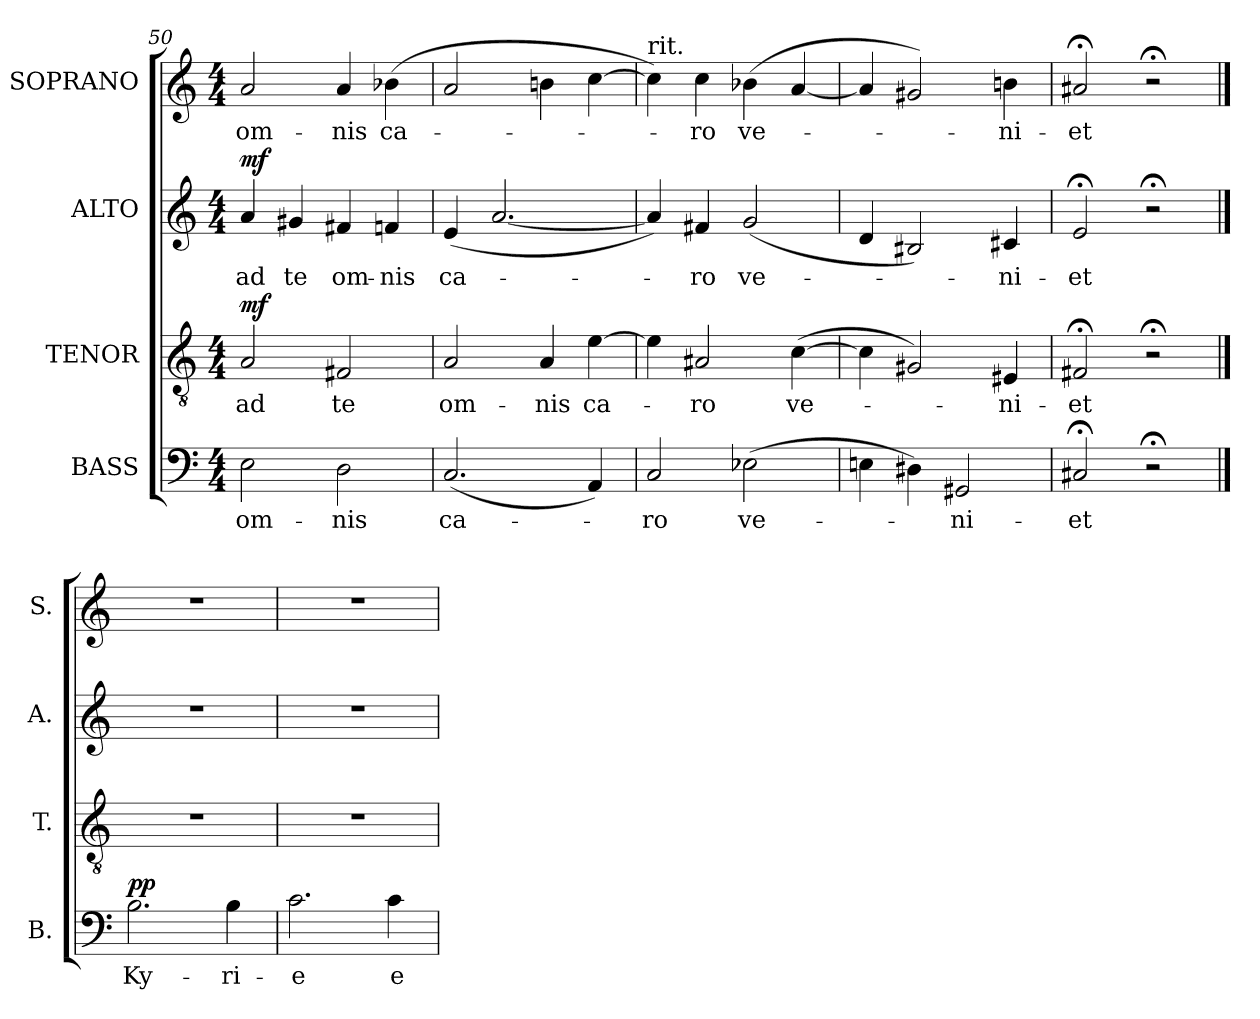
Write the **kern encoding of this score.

**kern	**text	**dynam	**kern	**text	**dynam	**kern	**text	**dynam	**kern	**text
*part4	*part4	*part4	*part3	*part3	*part3	*part2	*part2	*part2	*part1	*part1
*staff4	*staff4	*staff4	*staff3	*staff3	*staff3	*staff2	*staff2	*staff2	*staff1	*staff1
*I"BASS	*	*	*I"TENOR	*	*	*I"ALTO	*	*	*I"SOPRANO	*
*I'B.	*	*	*I'T.	*	*	*I'A.	*	*	*I'S.	*
*clefF4	*	*	*clefGv2	*	*	*clefG2	*	*	*clefG2	*
*	*	*	*ITrd7c12	*	*	*	*	*	*	*
*k[]	*	*	*k[]	*	*	*k[]	*	*	*k[]	*
*C:	*	*	*C:	*	*	*C:	*	*	*C:	*
*M4/4	*	*	*M4/4	*	*	*M4/4	*	*	*M4/4	*
=50	=50	=50	=50	=50	=50	=50	=50	=50	=50	=50
!	!LO:LY:b:color=#000000	!	!	!	!	!	!	!	!	!
!	!	!	!	!LO:LY:b:color=#000000	!	!	!	!	!	!
!	!	!	!	!	!	!	!LO:LY:b:color=#000000	!	!	!
!	!	!	!	!	!	!	!	!	!	!LO:LY:b:color=#000000
2Ei\	om-	.	2AAi/	ad	mf	4ai/	ad	mf	2ai/	om-
!	!	!	!	!	!	!	!LO:LY:b:color=#000000	!	!	!
.	.	.	.	.	.	4g#Xi/	te	.	.	.
!	!LO:LY:b:color=#000000	!	!	!	!	!	!	!	!	!
!	!	!	!	!LO:LY:b:color=#000000	!	!	!	!	!	!
!	!	!	!	!	!	!	!LO:LY:b:color=#000000	!	!	!
!	!	!	!	!	!	!	!	!	!	!LO:LY:b:color=#000000
2Di\	-nis	.	2FF#Xi/	te	.	4f#Xi/	om-	.	4ai/	-nis
!	!	!	!	!	!	!	!LO:LY:b:color=#000000	!	!	!
!	!	!	!	!	!	!	!	!	!	!LO:LY:b:color=#000000
.	.	.	.	.	.	4fni/	-nis	.	(4b-Xi\	ca-
!!LO:PB:g=z
=51	=51	=51	=51	=51	=51	=51	=51	=51	=51	=51
!	!LO:LY:b:color=#000000	!	!	!	!	!	!	!	!	!
!	!	!	!	!LO:LY:b:color=#000000	!	!	!	!	!	!
!	!	!	!	!	!	!	!LO:LY:b:color=#000000	!	!	!
(2.Ci/	ca-	.	2AAi/	om-	.	(4ei/	ca-	.	2ai/	.
.	.	.	.	.	.	[<2.ai/	.	.	.	.
!	!	!	!	!LO:LY:b:color=#000000	!	!	!	!	!	!
.	.	.	4AAi/	-nis	.	.	.	.	4bni\	.
!	!	!	!	!LO:LY:b:color=#000000	!	!	!	!	!	!
4AAi/)	.	.	[>4Ei\	ca-	.	.	.	.	[>4cci\	.
=52	=52	=52	=52	=52	=52	=52	=52	=52	=52	=52
!	!	!	!	!	!	!	!	!	!LO:TX:t=rit.	!
!	!LO:LY:b:color=#000000	!	!	!	!	!	!	!	!	!
2Ci/	-ro	.	4Ei\]	.	.	4ai/])	.	.	4cci\])	.
!	!	!	!	!LO:LY:b:color=#000000	!	!	!	!	!	!
!	!	!	!	!	!	!	!LO:LY:b:color=#000000	!	!	!
!	!	!	!	!	!	!	!	!	!	!LO:LY:b:color=#000000
.	.	.	2AA#Xi/	-ro	.	4f#Xi/	-ro	.	4cci\	-ro
!	!LO:LY:b:color=#000000	!	!	!	!	!	!	!	!	!
!	!	!	!	!	!	!	!LO:LY:b:color=#000000	!	!	!
!	!	!	!	!	!	!	!	!	!	!LO:LY:b:color=#000000
(2E-Xi\	ve-	.	.	.	.	(2gi/	ve-	.	(4b-Xi\	ve-
!	!	!	!	!LO:LY:b:color=#000000	!	!	!	!	!	!
.	.	.	([>4Ci\	ve-	.	.	.	.	[<4ai/	.
=53	=53	=53	=53	=53	=53	=53	=53	=53	=53	=53
4Eni\	.	.	4Ci\]	.	.	4di/	.	.	4ai/]	.
4D#Xi\)	.	.	2GG#Xi/)	.	.	2B#Xi/)	.	.	2g#Xi/)	.
!	!LO:LY:b:color=#000000	!	!	!	!	!	!	!	!	!
2GG#Xi/	-ni-	.	.	.	.	.	.	.	.	.
!	!	!	!	!LO:LY:b:color=#000000	!	!	!	!	!	!
!	!	!	!	!	!	!	!LO:LY:b:color=#000000	!	!	!
!	!	!	!	!	!	!	!	!	!	!LO:LY:b:color=#000000
.	.	.	4EE#Xi/	-ni-	.	4c#Xi/	-ni-	.	4bni\	-ni-
=54	=54	=54	=54	=54	=54	=54	=54	=54	=54	=54
!	!LO:LY:b:color=#000000	!	!	!	!	!	!	!	!	!
!	!	!	!	!LO:LY:b:color=#000000	!	!	!	!	!	!
!	!	!	!	!	!	!	!LO:LY:b:color=#000000	!	!	!
!	!	!	!	!	!	!	!	!	!	!LO:LY:b:color=#000000
2C#X;i/	-et	.	2FF#X;i/	-et	.	2e;i/	-et	.	2a#X;i/	-et
2r;	.	.	2r;	.	.	2r;	.	.	2r;	.
!!LO:LB:g=z
==55	==55	==55	==55	==55	==55	==55	==55	==55	==55	==55
*	*	*	*	*	*	*	*	*	*MM80	*
!	!LO:LY:b:color=#000000	!	!	!	!	!	!	!	!	!
2.Bi\	Ky-	pp	1r	.	.	1r	.	.	1r	.
!	!LO:LY:b:color=#000000	!	!	!	!	!	!	!	!	!
4Bi\	-ri-	.	.	.	.	.	.	.	.	.
=56	=56	=56	=56	=56	=56	=56	=56	=56	=56	=56
!	!LO:LY:b:color=#000000	!	!	!	!	!	!	!	!	!
2.ci\	-e	.	1r	.	.	1r	.	.	1r	.
!	!LO:LY:b:color=#000000	!	!	!	!	!	!	!	!	!
4ci\	e-	.	.	.	.	.	.	.	.	.
=	=	=	=	=	=	=	=	=	=	=
*-	*-	*-	*-	*-	*-	*-	*-	*-	*-	*-
